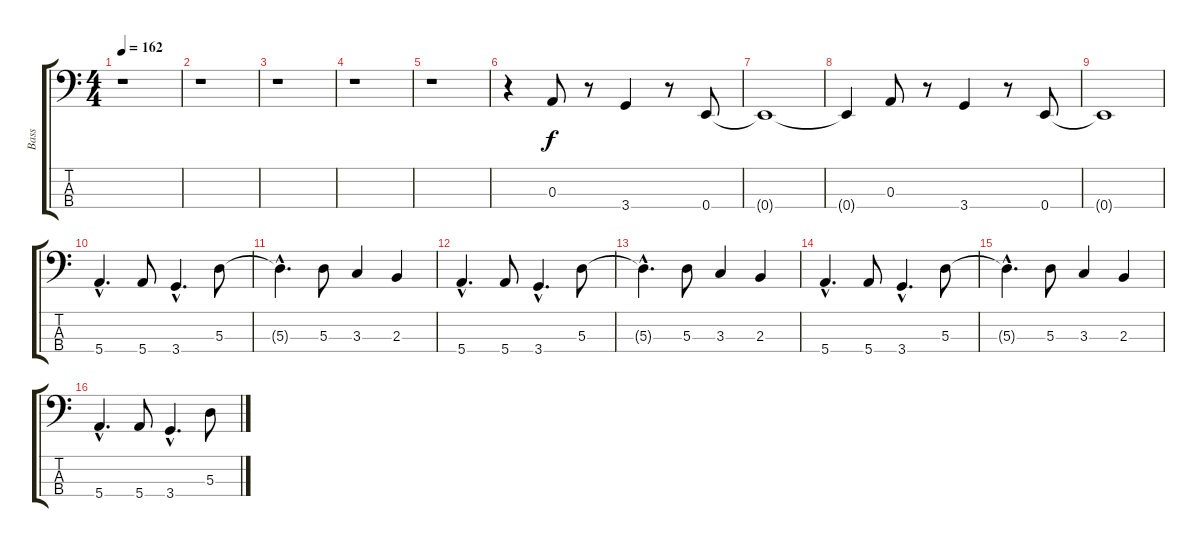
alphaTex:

\track ("Bass" "Bass") {instrument electricbassfinger}
\staff {score tabs}
\tuning (G2 D2 A1 E1) {hide}
\ts (4 4)
\tempo 162
\clef f4
\ks c
r.1{dy f instrument electricbassfinger} |
r.1 |
r.1 |
r.1 |
r.1 |
r.4 0.3.8 r.8 3.4.4 r.8 0.4.8 |
0.4{t}.1 |
0.4{t}.4 0.3.8 r.8 3.4.4 r.8 0.4.8 |
0.4{t}.1 |
5.4{hac}.4{d} 5.4.8 3.4{hac}.4{d} 5.3.8 |
5.3{hac t}.4{d} 5.3.8 3.3.4 2.3.4 |
5.4{hac}.4{d} 5.4.8 3.4{hac}.4{d} 5.3.8 |
5.3{hac t}.4{d} 5.3.8 3.3.4 2.3.4 |
5.4{hac}.4{d} 5.4.8 3.4{hac}.4{d} 5.3.8 |
5.3{hac t}.4{d} 5.3.8 3.3.4 2.3.4 |
5.4{hac}.4{d} 5.4.8 3.4{hac}.4{d} 5.3.8
